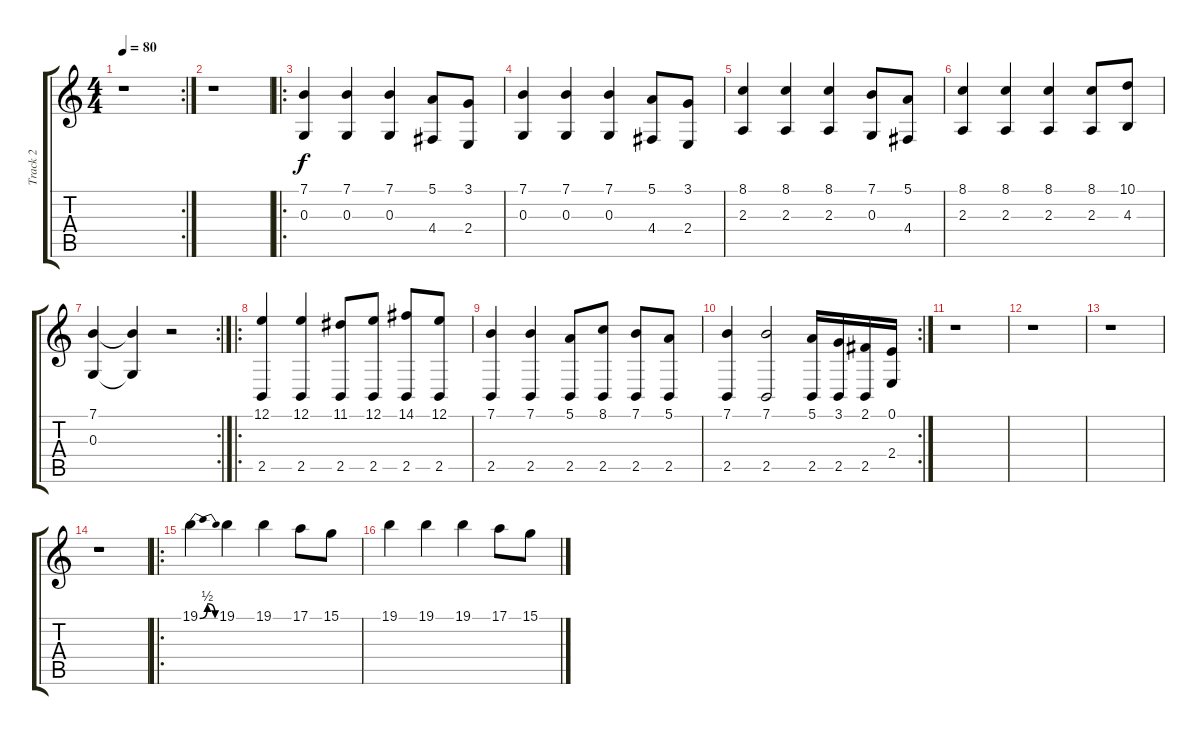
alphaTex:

\track ("Track 2" "Track 2") {instrument churchorgan}
\staff {score tabs}
\tuning (E4 B3 G3 D3 A2 E2) {hide}
\rc 2
\ts (4 4)
\tempo 80
\clef g2
\ks c
r.1{dy f instrument churchorgan} |
r.1 |
\ro
(7.1 0.3).4{volume 10} (7.1 0.3).4 (7.1 0.3).4 (5.1 4.4).8 (3.1 2.4).8 |
(7.1 0.3).4 (7.1 0.3).4 (7.1 0.3).4 (5.1 4.4).8 (3.1 2.4).8 |
(8.1 2.3).4 (8.1 2.3).4 (8.1 2.3).4 (7.1 0.3).8 (5.1 4.4).8 |
(8.1 2.3).4 (8.1 2.3).4 (8.1 2.3).4 (8.1 2.3).8 (10.1 4.3).8 |
\rc 2
(7.1 0.3).4 (7.1{t} 0.3{t}).4{volume 0} r.2 |
\ro
(12.1 2.5).4{volume 10} (12.1 2.5).4 (11.1 2.5).8 (12.1 2.5).8 (14.1 2.5).8 (12.1 2.5).8 |
(7.1 2.5).4 (7.1 2.5).4 (5.1 2.5).8 (8.1 2.5).8 (7.1 2.5).8 (5.1 2.5).8 |
\rc 2
(7.1 2.5).4 (7.1 2.5).2 (5.1 2.5).16 (3.1 2.5).16 (2.1 2.5).16 (0.1 2.4).16 |
r.1 |
r.1 |
r.1 |
r.1 |
\ro
19.1{be (bendrelease 0 0 30 2 30 2 60 0)}.4{volume 13 instrument distortionguitar} 19.1.4 19.1.4 17.1.8 15.1.8 |
19.1.4 19.1.4 19.1.4 17.1.8 15.1.8
